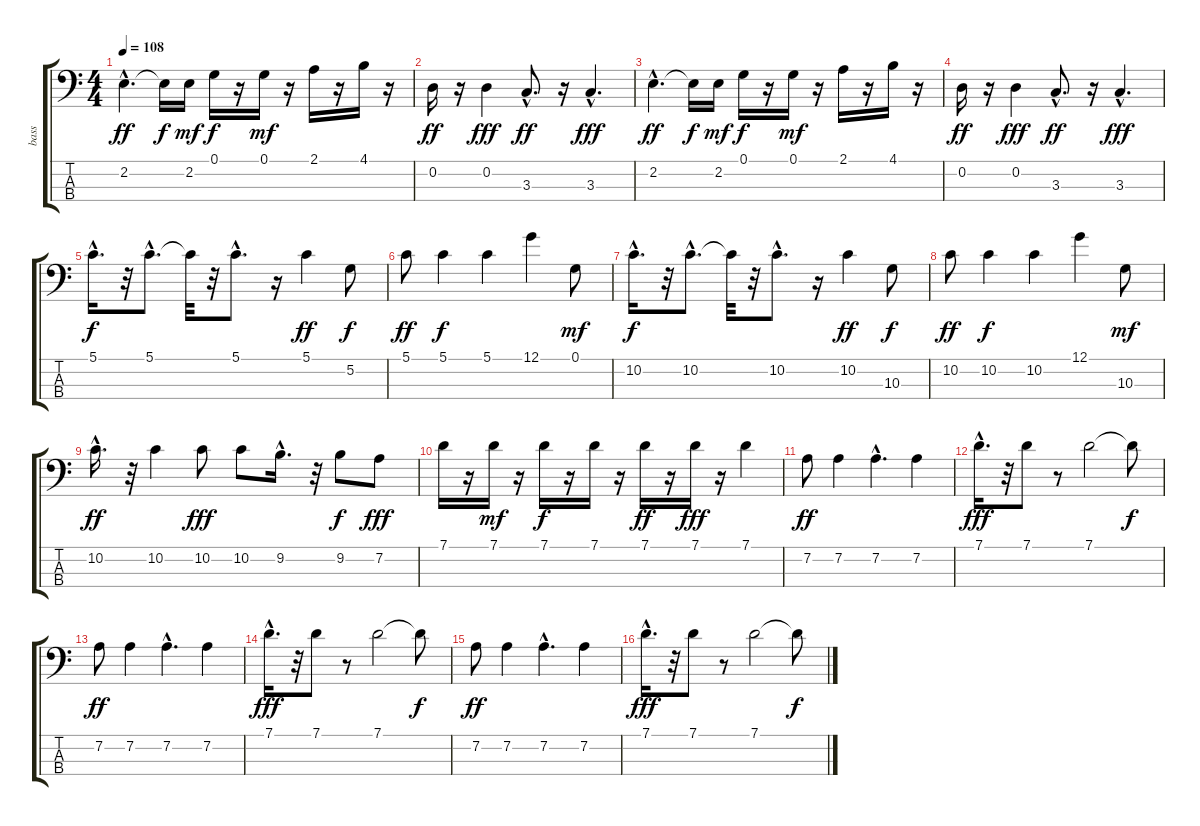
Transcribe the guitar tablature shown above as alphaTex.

\track ("bass" "bass") {instrument fretlessbass}
\staff {score tabs}
\tuning (G2 D2 A1 E1) {hide}
\ts (4 4)
\tempo 108
\clef f4
\ks c
2.2{hac}.4{d dy ff volume 14 instrument fretlessbass} 2.2{t}.16{dy f} 2.2.16{dy mf} 0.1.16{dy f} r.16 0.1.16{dy mf} r.16 2.1.16 r.16 4.1.16 r.16 |
0.2.16{dy ff} r.16 0.2.4{dy fff} 3.3{hac}.8{d dy ff} r.16 3.3{hac}.4{d dy fff} |
2.2{hac}.4{d dy ff volume 14 instrument fretlessbass} 2.2{t}.16{dy f} 2.2.16{dy mf} 0.1.16{dy f} r.16 0.1.16{dy mf} r.16 2.1.16 r.16 4.1.16 r.16 |
0.2.16{dy ff} r.16 0.2.4{dy fff} 3.3{hac}.8{d dy ff} r.16 3.3{hac}.4{d dy fff} |
5.1{hac}.16{d dy f volume 14 instrument fretlessbass} r.32 5.1{hac}.8{d} 5.1{t}.32 r.32 5.1{hac}.8{d} r.16 5.1.4{dy ff} 5.2.8{dy f} |
5.1.8{dy ff} 5.1.4{dy f} 5.1.4 12.1.4 0.1.8{dy mf} |
10.2{hac}.16{d dy f volume 14 instrument fretlessbass} r.32 10.2{hac}.8{d} 10.2{t}.32 r.32 10.2{hac}.8{d} r.16 10.2.4{dy ff} 10.3.8{dy f} |
10.2.8{dy ff} 10.2.4{dy f} 10.2.4 12.1.4 10.3.8{dy mf} |
10.2{hac}.16{d dy ff volume 14 instrument fretlessbass} r.32 10.2.4 10.2.8{dy fff} 10.2.8 9.2{hac}.16{d} r.32 9.2.8{dy f} 7.2.8{dy fff} |
7.1.16 r.16 7.1.16{dy mf} r.16 7.1.16{dy f} r.16 7.1.16 r.16 7.1.16{dy ff} r.16 7.1.16{dy fff} r.16 7.1.4 |
7.2.8{dy ff volume 14 instrument fretlessbass} 7.2.4 7.2{hac}.4{d} 7.2.4 |
7.1{hac}.16{d dy fff} r.32 7.1.8 r.8 7.1.2 7.1{t}.8{dy f} |
7.2.8{dy ff} 7.2.4 7.2{hac}.4{d} 7.2.4 |
7.1{hac}.16{d dy fff} r.32 7.1.8 r.8 7.1.2 7.1{t}.8{dy f} |
7.2.8{dy ff volume 14 instrument fretlessbass} 7.2.4 7.2{hac}.4{d} 7.2.4 |
7.1{hac}.16{d dy fff} r.32 7.1.8 r.8 7.1.2 7.1{t}.8{dy f}
